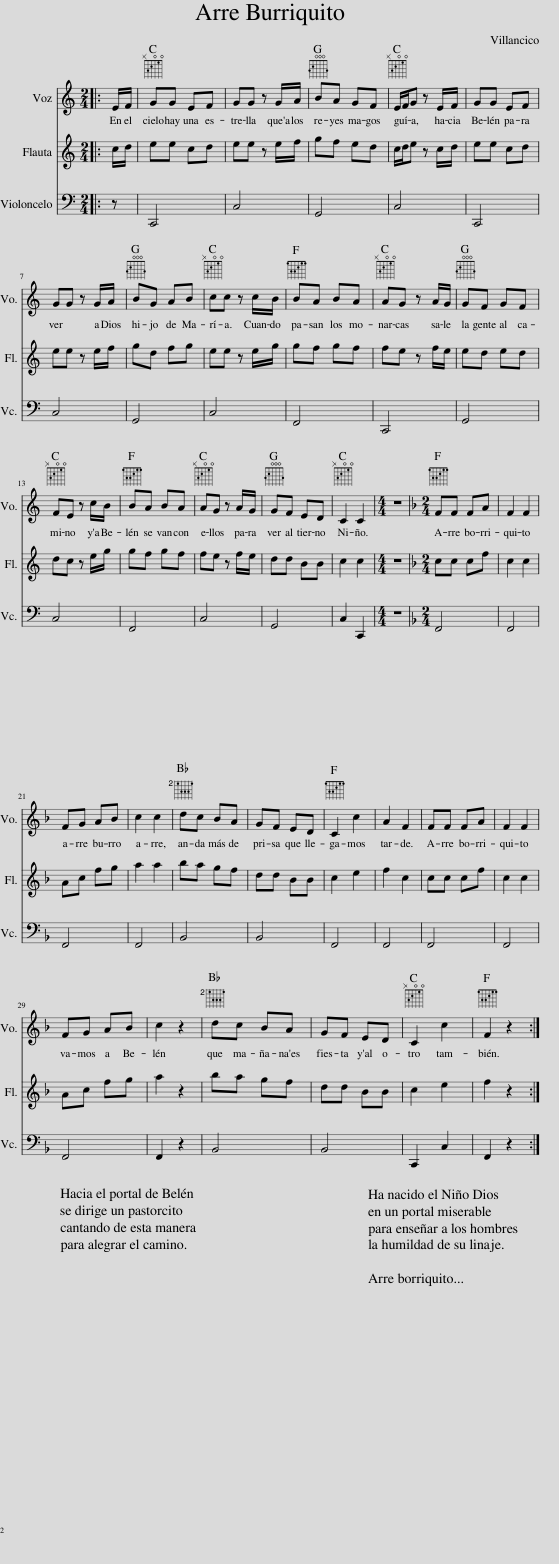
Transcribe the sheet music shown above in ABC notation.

X:1
%%score 1 2 3
L:1/8
M:2/4
I:linebreak $
K:C
V:1 treble
V:2 treble
V:3 bass
V:1
|: E/F/ | GG EF | GG z G/A/ | BA GF | E/F/G z E/F/ | %5
 GG EF |$ GG z G/A/ | BG AB | cc z c/B/ | BA BA | %10
 AG z A/G/ | GF GF |$ FE z c/B/ | BA BA | AG z A/G/ | %15
 GF ED | C2 C2 |[M:4/4] z8 |[K:F][M:2/4] FF FA | F2 F2 |$ %20
 FG AB | c2 c2 | dc BA | GF ED | C2 c2 | %25
 A2 F2 | FF FA | F2 F2 |$ FG AB | c2 z2 | %30
 dc BA | GF ED | C2 c2 | F2 z2 :| %34
V:2
|: c/d/ | ee cd | ee z e/f/ | gf ed | c/d/e z c/d/ | %5
 ee cd |$ ee z e/f/ | gd fg | ee z e/g/ | gf gf | %10
 fe z f/e/ | ed ed |$ dc z e/g/ | gf gf | fe z f/e/ | %15
 dd BB | c2 c2 |[M:4/4] z8 |[K:F][M:2/4] cc cf | c2 c2 |$ %20
 Ac fg | a2 a2 | ba gf | dd BB | c2 e2 | %25
 f2 c2 | cc cf | c2 c2 |$ Ac fg | a2 z2 | %30
 ba gf | dd BB | c2 e2 | f2 z2 :| %34
V:3
|: z | C,,4 | C,4 | G,,4 | C,4 | %5
 C,,4 |$ C,4 | G,,4 | C,4 | F,,4 | %10
 C,,4 | G,,4 |$ C,4 | F,,4 | C,4 | %15
 G,,4 | C,2 C,,2 |[M:4/4] z8 |[K:F][M:2/4] F,,4 | F,,4 |$ %20
 F,,4 | F,,4 | B,,4 | B,,4 | F,,4 | %25
 F,,4 | F,,4 | F,,4 |$ F,,4 | F,,2 z2 | %30
 B,,4 | B,,4 | C,,2 C,2 | F,,2 z2 :| %34
